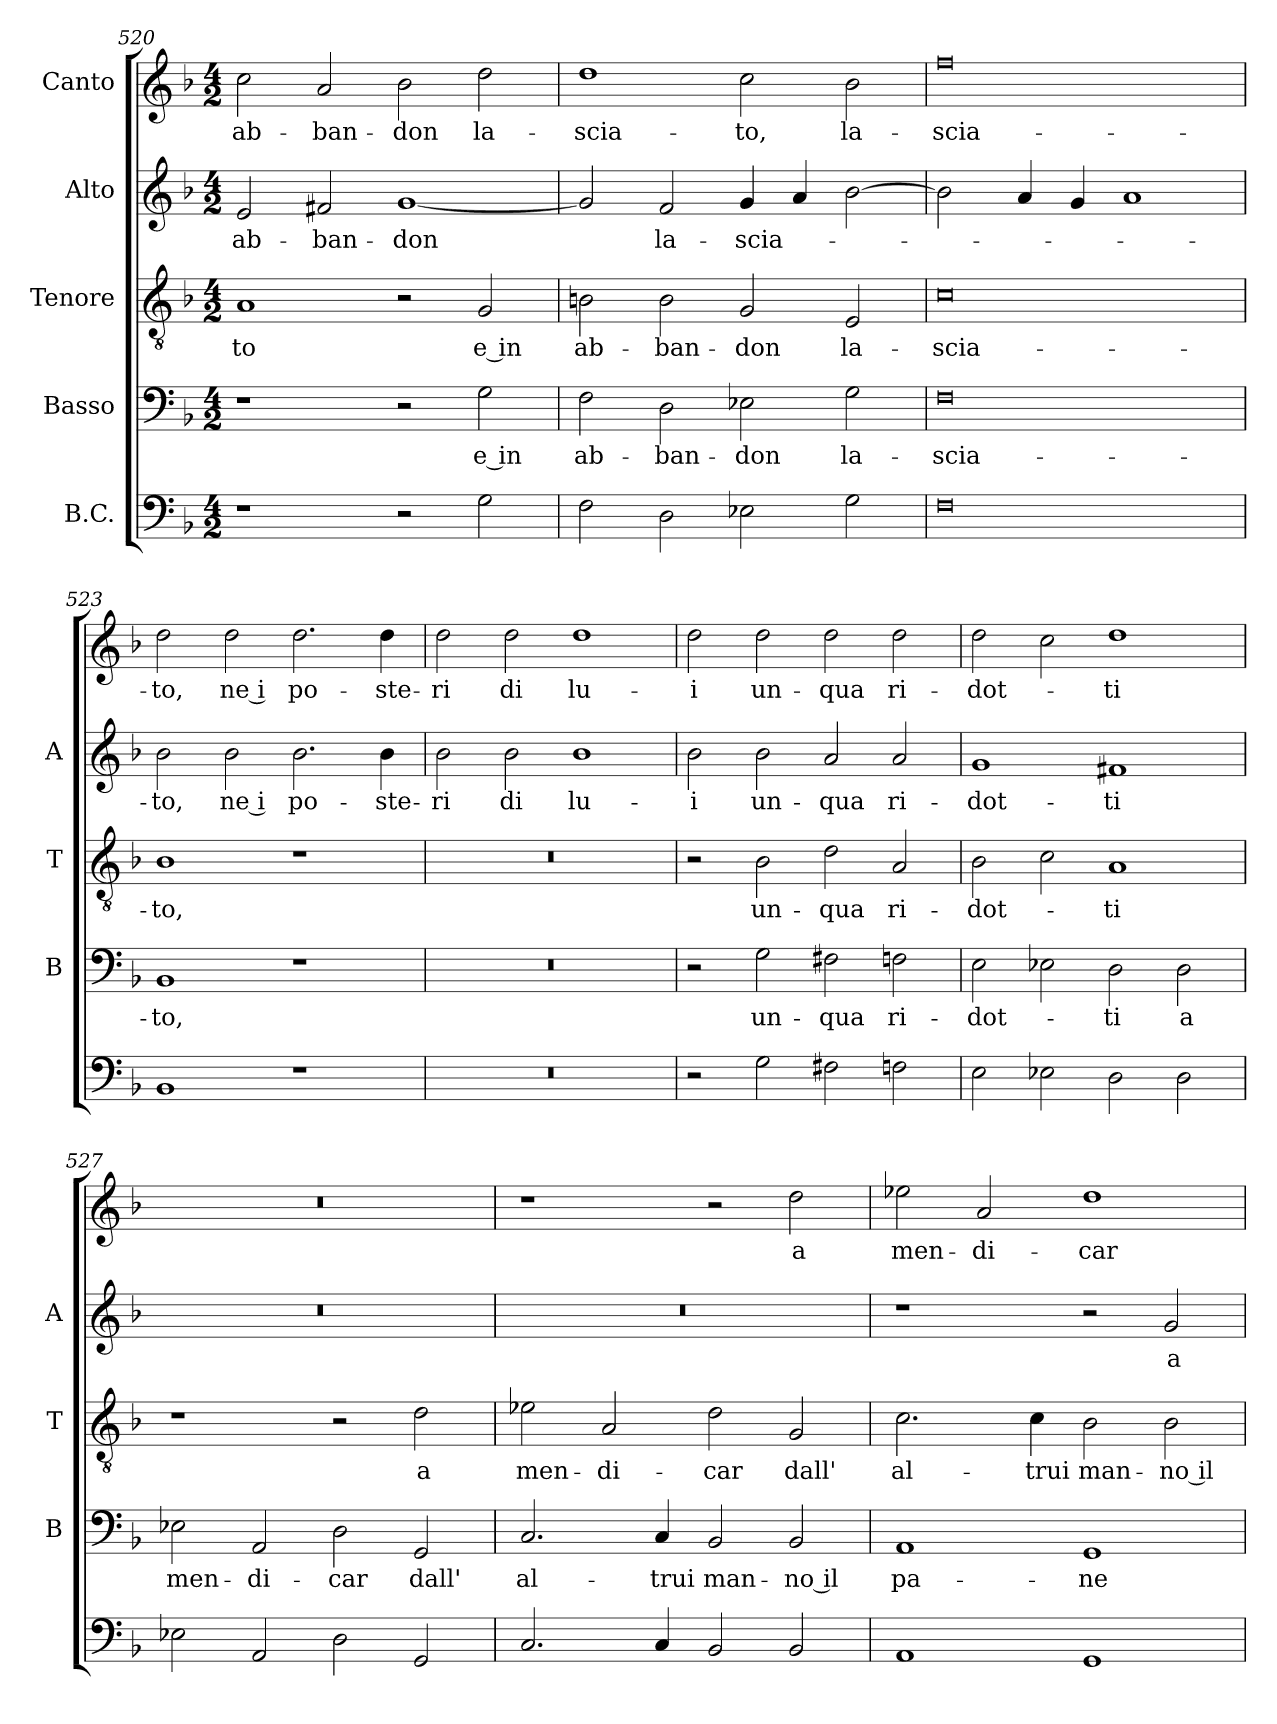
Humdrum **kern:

**kern	**kern	**text	**kern	**text	**kern	**text	**kern	**text
*part5	*part4	*part4	*part3	*part3	*part2	*part2	*part1	*part1
*staff5	*staff4	*staff4	*staff3	*staff3	*staff2	*staff2	*staff1	*staff1
*I"B.C.	*I"Basso	*	*I"Tenore	*	*I"Alto	*	*I"Canto	*
*	*I'B	*	*I'T	*	*I'A	*	*	*
*clefF4	*clefF4	*	*clefGv2	*	*clefG2	*	*clefG2	*
*k[b-]	*k[b-]	*	*k[b-]	*	*k[b-]	*	*k[b-]	*
*F:	*F:	*	*F:	*	*F:	*	*F:	*
*M4/2	*M4/2	*	*M4/2	*	*M4/2	*	*M4/2	*
=520	=520	=520	=520	=520	=520	=520	=520	=520
!	!	!	!	!LO:LY:b	!	!LO:LY:b	!	!LO:LY:b
1r	1r	.	1A	-to	2e/	ab-	2cc\	ab-
!	!	!	!	!	!	!LO:LY:b	!	!LO:LY:b
.	.	.	.	.	2f#X/	-ban-	2a/	-ban-
!	!	!	!	!	!	!LO:LY:b	!	!LO:LY:b
2r	2r	.	2r	.	[1g	-don	2b-\	-don
!	!	!LO:LY:b	!	!LO:LY:b	!	!	!	!LO:LY:b
2G\	2G\	e in	2G/	e in	.	.	2dd\	la-
!!LO:LB:g=z
=521	=521	=521	=521	=521	=521	=521	=521	=521
!	!	!LO:LY:b	!	!LO:LY:b	!	!	!	!LO:LY:b
2F\	2F\	ab-	2Bn\	ab-	2g/]	.	1dd	-scia-
!	!	!LO:LY:b	!	!LO:LY:b	!	!LO:LY:b	!	!
2D\	2D\	-ban-	2B\	-ban-	2f/	la-	.	.
!	!	!LO:LY:b	!	!LO:LY:b	!	!LO:LY:b	!	!LO:LY:b
2E-X\	2E-X\	-don	2G/	-don	4g/	-scia-	2cc\	-to,
.	.	.	.	.	4a/	.	.	.
!	!	!LO:LY:b	!	!LO:LY:b	!	!	!	!LO:LY:b
2G\	2G\	la-	2E/	la-	[2b-\	.	2b-\	la-
=522	=522	=522	=522	=522	=522	=522	=522	=522
!	!	!LO:LY:b	!	!LO:LY:b	!	!	!	!LO:LY:b
0F	0F	-scia-	0c	-scia-	2b-\]	.	0ff	-scia-
.	.	.	.	.	4a/	.	.	.
.	.	.	.	.	4g/	.	.	.
.	.	.	.	.	1a	.	.	.
=523	=523	=523	=523	=523	=523	=523	=523	=523
!	!	!LO:LY:b	!	!LO:LY:b	!	!LO:LY:b	!	!LO:LY:b
1BB-	1BB-	-to,	1B-	-to,	2b-\	-to,	2dd\	-to,
!	!	!	!	!	!	!LO:LY:b	!	!LO:LY:b
.	.	.	.	.	2b-\	ne i	2dd\	ne i
!	!	!	!	!	!	!LO:LY:b	!	!LO:LY:b
1r	1r	.	1r	.	2.b-\	po-	2.dd\	po-
!	!	!	!	!	!	!LO:LY:b	!	!LO:LY:b
.	.	.	.	.	4b-\	-ste-	4dd\	-ste-
=524	=524	=524	=524	=524	=524	=524	=524	=524
!	!	!	!	!	!	!LO:LY:b	!	!LO:LY:b
0r	0r	.	0r	.	2b-\	-ri	2dd\	-ri
!	!	!	!	!	!	!LO:LY:b	!	!LO:LY:b
.	.	.	.	.	2b-\	di	2dd\	di
!	!	!	!	!	!	!LO:LY:b	!	!LO:LY:b
.	.	.	.	.	1b-	lu-	1dd	lu-
=525	=525	=525	=525	=525	=525	=525	=525	=525
!	!	!	!	!	!	!LO:LY:b	!	!LO:LY:b
2r	2r	.	2r	.	2b-\	-i	2dd\	-i
!	!	!LO:LY:b	!	!LO:LY:b	!	!LO:LY:b	!	!LO:LY:b
2G\	2G\	un-	2B-\	un-	2b-\	un-	2dd\	un-
!	!	!LO:LY:b	!	!LO:LY:b	!	!LO:LY:b	!	!LO:LY:b
2F#X\	2F#X\	-qua	2d\	-qua	2a/	-qua	2dd\	-qua
!	!	!LO:LY:b	!	!LO:LY:b	!	!LO:LY:b	!	!LO:LY:b
2Fn\	2Fn\	ri-	2A/	ri-	2a/	ri-	2dd\	ri-
!!LO:LB:g=z
=526	=526	=526	=526	=526	=526	=526	=526	=526
!	!	!LO:LY:b	!	!LO:LY:b	!	!LO:LY:b	!	!LO:LY:b
2E\	2E\	-dot-	2B-\	-dot-	1g	-dot-	2dd\	-dot-
2E-X\	2E-X\	.	2c\	.	.	.	2cc\	.
!	!	!LO:LY:b	!	!LO:LY:b	!	!LO:LY:b	!	!LO:LY:b
2D\	2D\	-ti	1A	-ti	1f#X	-ti	1dd	-ti
!	!	!LO:LY:b	!	!	!	!	!	!
2D\	2D\	a	.	.	.	.	.	.
=527	=527	=527	=527	=527	=527	=527	=527	=527
!	!	!LO:LY:b	!	!	!	!	!	!
2E-X\	2E-X\	men-	1r	.	0r	.	0r	.
!	!	!LO:LY:b	!	!	!	!	!	!
2AA/	2AA/	-di-	.	.	.	.	.	.
!	!	!LO:LY:b	!	!	!	!	!	!
2D\	2D\	-car	2r	.	.	.	.	.
!	!	!LO:LY:b	!	!LO:LY:b	!	!	!	!
2GG/	2GG/	dall'	2d\	a	.	.	.	.
=528	=528	=528	=528	=528	=528	=528	=528	=528
!	!	!LO:LY:b	!	!LO:LY:b	!	!	!	!
2.C/	2.C/	al-	2e-X\	men-	0r	.	1r	.
!	!	!	!	!LO:LY:b	!	!	!	!
.	.	.	2A/	-di-	.	.	.	.
!	!	!LO:LY:b	!	!	!	!	!	!
4C/	4C/	-trui	.	.	.	.	.	.
!	!	!LO:LY:b	!	!LO:LY:b	!	!	!	!
2BB-/	2BB-/	man-	2d\	-car	.	.	2r	.
!	!	!LO:LY:b	!	!LO:LY:b	!	!	!	!LO:LY:b
2BB-/	2BB-/	-no il	2G/	dall'	.	.	2dd\	a
=529	=529	=529	=529	=529	=529	=529	=529	=529
!	!	!LO:LY:b	!	!LO:LY:b	!	!	!	!LO:LY:b
1AA	1AA	pa-	2.c\	al-	1r	.	2ee-X\	men-
!	!	!	!	!	!	!	!	!LO:LY:b
.	.	.	.	.	.	.	2a/	-di-
!	!	!	!	!LO:LY:b	!	!	!	!
.	.	.	4c\	-trui	.	.	.	.
!	!	!LO:LY:b	!	!LO:LY:b	!	!	!	!LO:LY:b
1GG	1GG	-ne	2B-\	man-	2r	.	1dd	-car
!	!	!	!	!LO:LY:b	!	!LO:LY:b	!	!
.	.	.	2B-\	-no il	2g/	a	.	.
=	=	=	=	=	=	=	=	=
*-	*-	*-	*-	*-	*-	*-	*-	*-
